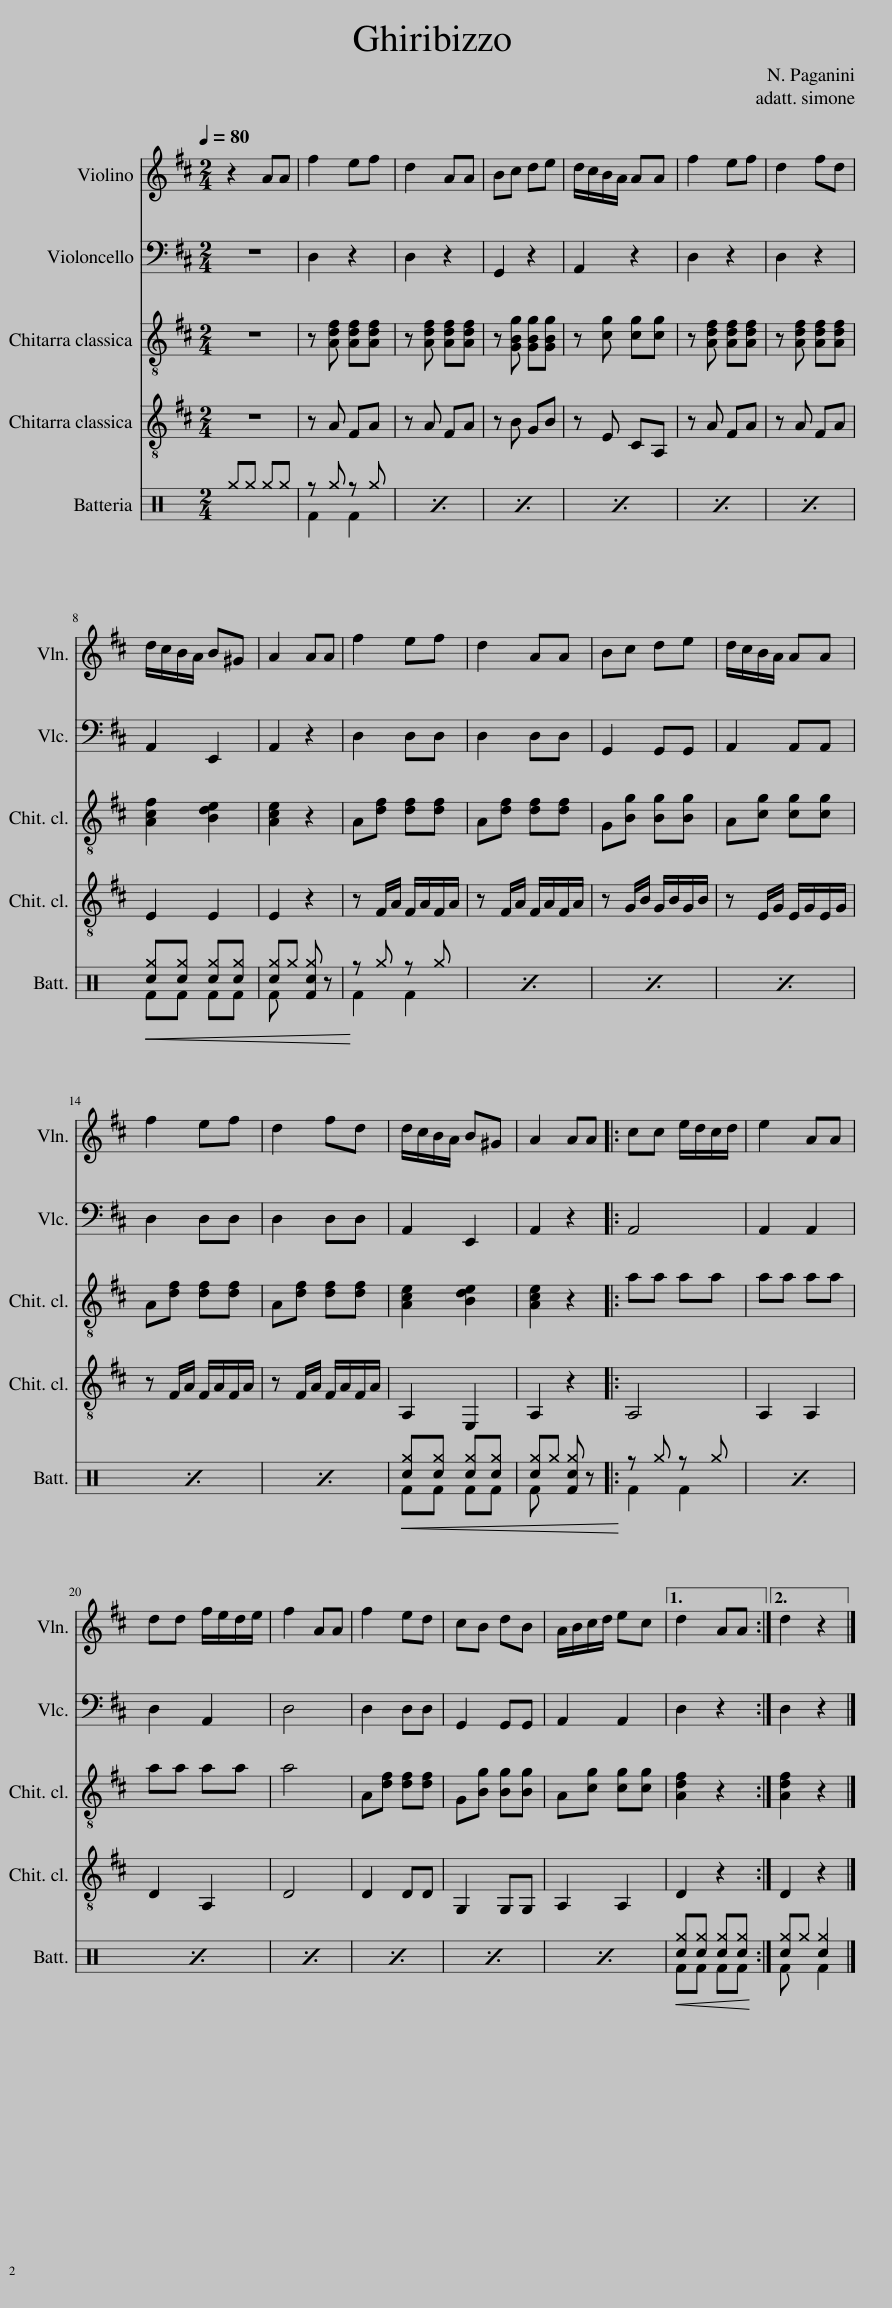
X:1
%%score 1 2 3 4 ( 5 6 )
L:1/8
Q:1/4=80
M:2/4
I:linebreak $
K:D
V:1 treble
V:2 bass
V:3 treble-8
V:4 treble-8
V:5 perc
K:none
V:6 perc
K:none
V:1
 z2 AA | f2 ef | d2 AA | Bc de | d/c/B/A/ AA | %5
 f2 ef | d2 fd |$ d/c/B/A/ B^G | A2 AA | f2 ef | %10
 d2 AA | Bc de | d/c/B/A/ AA |$ f2 ef | d2 fd | %15
 d/c/B/A/ B^G | A2 AA |: cc e/d/c/d/ | e2 AA |$ dd f/e/d/e/ | %20
 f2 AA | f2 ed | cB dB | A/B/c/d/ ec |1 d2 AA :|2 %25
 d2 z2 |] %26
V:2
 z4 | D,2 z2 | D,2 z2 | G,,2 z2 | A,,2 z2 | %5
 D,2 z2 | D,2 z2 |$ A,,2 E,,2 | A,,2 z2 | D,2 D,D, | %10
 D,2 D,D, | G,,2 G,,G,, | A,,2 A,,A,, |$ D,2 D,D, | D,2 D,D, | %15
 A,,2 E,,2 | A,,2 z2 |: A,,4 | A,,2 A,,2 |$ D,2 A,,2 | %20
 D,4 | D,2 D,D, | G,,2 G,,G,, | A,,2 A,,2 |1 D,2 z2 :|2 %25
 D,2 z2 |] %26
V:3
 z4 | z [Adf] [Adf][Adf] | z [Adf] [Adf][Adf] | z [GBg] [GBg][GBg] | z [cg] [cg][cg] | %5
 z [Adf] [Adf][Adf] | z [Adf] [Adf][Adf] |$ [Acf]2 [Bde]2 | [Ace]2 z2 | A[df] [df][df] | %10
 A[df] [df][df] | G[Bg] [Bg][Bg] | A[cg] [cg][cg] |$ A[df] [df][df] | A[df] [df][df] | %15
 [Ace]2 [Bde]2 | [Ace]2 z2 |: aa aa | aa aa |$ aa aa | %20
 a4 | A[df] [df][df] | G[Bg] [Bg][Bg] | A[cg] [cg][cg] |1 [Adf]2 z2 :|2 %25
 [Adf]2 z2 |] %26
V:4
 z4 | z A FA | z A FA | z B GB | z E CA, | %5
 z A FA | z A FA |$ E2 E2 | E2 z2 | z F/A/ F/A/F/A/ | %10
 z F/A/ F/A/F/A/ | z G/B/ G/B/G/B/ | z E/G/ E/G/E/G/ |$ z F/A/ F/A/F/A/ | z F/A/ F/A/F/A/ | %15
 A,2 E,2 | A,2 z2 |: A,4 | A,2 A,2 |$ D2 A,2 | %20
 D4 | D2 DD | G,2 G,G, | A,2 A,2 |1 D2 z2 :|2 %25
 D2 z2 |] %26
V:5
[K:C] ^g^g ^g^g | z ^g z ^g | x4 | x4 | x4 | %5
 x4 | x4 |$!<(! [c^g][c^g] [c^g][c^g]!<)! | [c^g]^g [Fc^g] z | z ^g z ^g | %10
 x4 | x4 | x4 |$ x4 | x4 | %15
!<(! [c^g][c^g] [c^g][c^g]!<)! | [c^g]^g [Fc^g] z |: z ^g z ^g | x4 |$ x4 | %20
 x4 | x4 | x4 | x4 |1!<(! [c^g][c^g] [c^g][c^g]!<)! :|2 %25
 [c^g]^g [c^g]2 |] %26
V:6
[K:C] x4 | F2 F2 | x4 | x4 | x4 | %5
 x4 | x4 |$ FF FF | F x3 | F2 F2 | %10
 x4 | x4 | x4 |$ x4 | x4 | %15
 FF FF | F x3 |: F2 F2 | x4 |$ x4 | %20
 x4 | x4 | x4 | x4 |1 FF FF :|2 %25
 F x F2 |] %26
